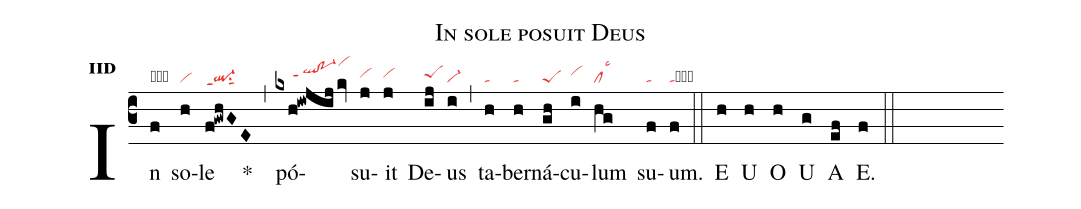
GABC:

name:In sole posuit Deus;
office-part:an;
mode:2d;
nabc-lines:1;
%%
initial-style: 1;
name: In sole posuit Deus;
mode: 2;
office-part: Antiphona;
annotation: Ant.;
annotation: ii d;
nabc-lines:1;
%%
(c3) In(f|obta) so(h|vi)le(f!gwhGE|ql-ppt1su1sut1) <sp>*</sp>(,) pó(kxh!iwjij/kv|/////qlhh!po-1hhppt1vihm)su(j|vihh)it(j|vihh) De(ij|peShh)us(i|vi-) (,) ta(h|ta)ber(h|ta)ná(gh|peS)cu(i|vihi)lum(hg|cllsc3) su(f|ta)um.(f|tacb) (::)
<eu>E(h) U(h) O(h) U(g) A(ef) E.(f) </eu>(::)
